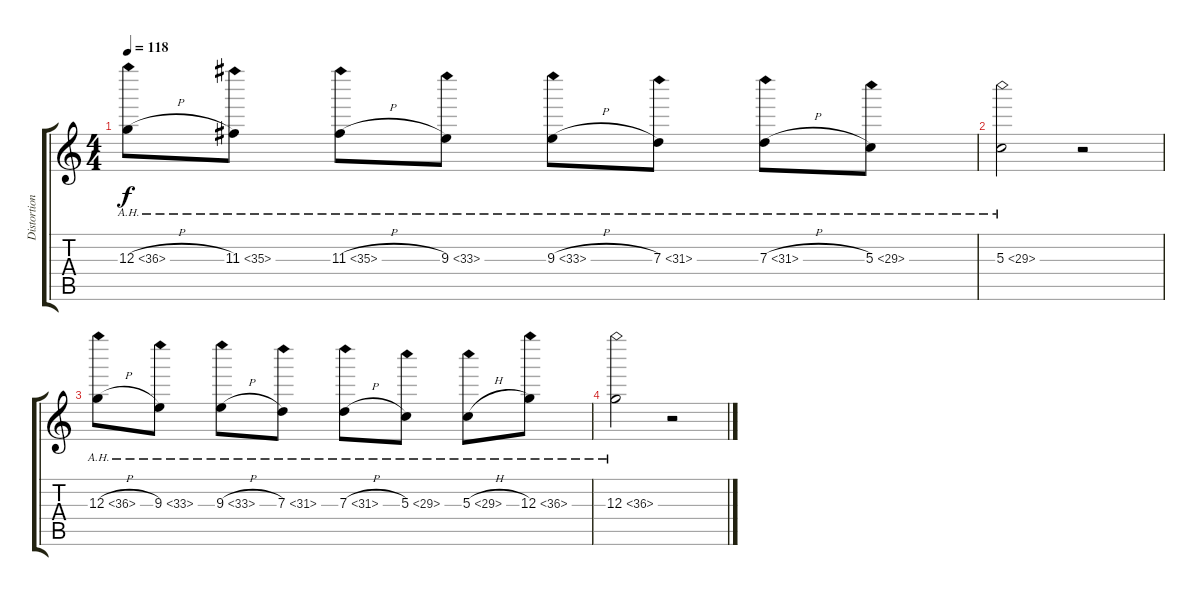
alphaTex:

\track ("Distortion Guitar" "Distortion") {instrument distortionguitar}
\staff {score tabs}
\tuning (E4 B3 G3 D3 A2 E2) {hide}
\ts (4 4)
\tempo 118
\clef g2
\ks c
12.3{ah 24 h}.8{dy f instrument distortionguitar} 11.3{ah 24}.8 11.3{ah 24 h}.8 9.3{ah 24}.8 9.3{ah 24 h}.8 7.3{ah 24}.8 7.3{ah 24 h}.8 5.3{ah 24}.8 |
5.3{ah 24}.2 r.2 |
12.3{ah 24 h}.8 9.3{ah 24}.8 9.3{ah 24 h}.8 7.3{ah 24}.8 7.3{ah 24 h}.8 5.3{ah 24}.8 5.3{ah 24 h}.8 12.3{ah 24}.8 |
12.3{ah 24}.2 r.2
